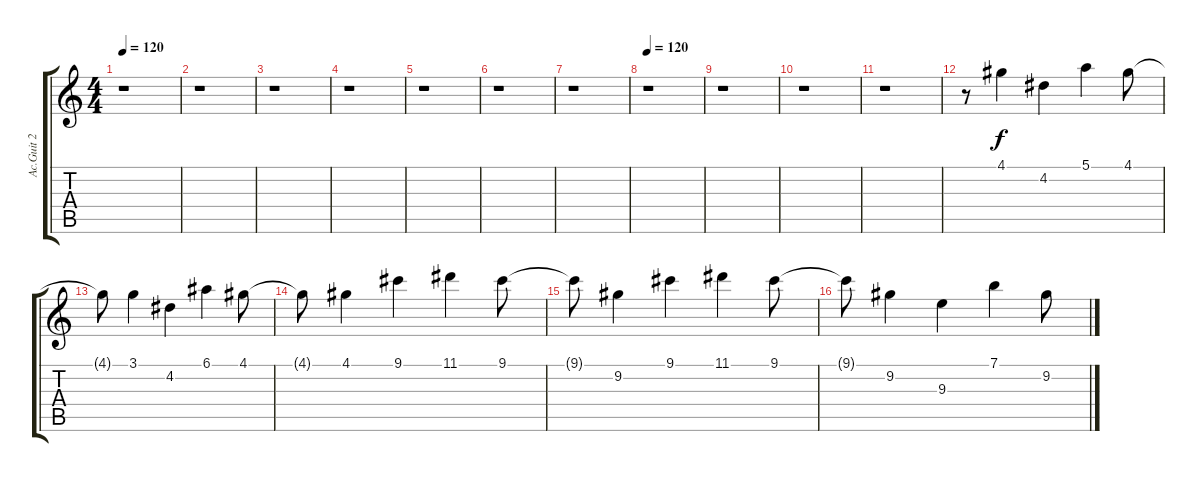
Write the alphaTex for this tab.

\track ("Ac.Guit 2" "Ac.Guit 2") {instrument acousticguitarsteel}
\staff {score tabs}
\tuning (E4 B3 G3 D3 A2 E2) {hide}
\ts (4 4)
\tempo 120
\clef g2
\ks c
r.1{dy f} |
r.1 |
r.1 |
r.1 |
r.1 |
r.1 |
r.1 |
\tempo 120
r.1 |
r.1 |
r.1 |
r.1 |
r.8 4.1.4 4.2.4 5.1.4 4.1.8 |
4.1{t}.8 3.1.4 4.2.4 6.1.4 4.1.8 |
4.1{t}.8 4.1.4 9.1.4 11.1.4 9.1.8 |
9.1{t}.8 9.2.4 9.1.4 11.1.4 9.1.8 |
9.1{t}.8 9.2.4 9.3.4 7.1.4 9.2.8
